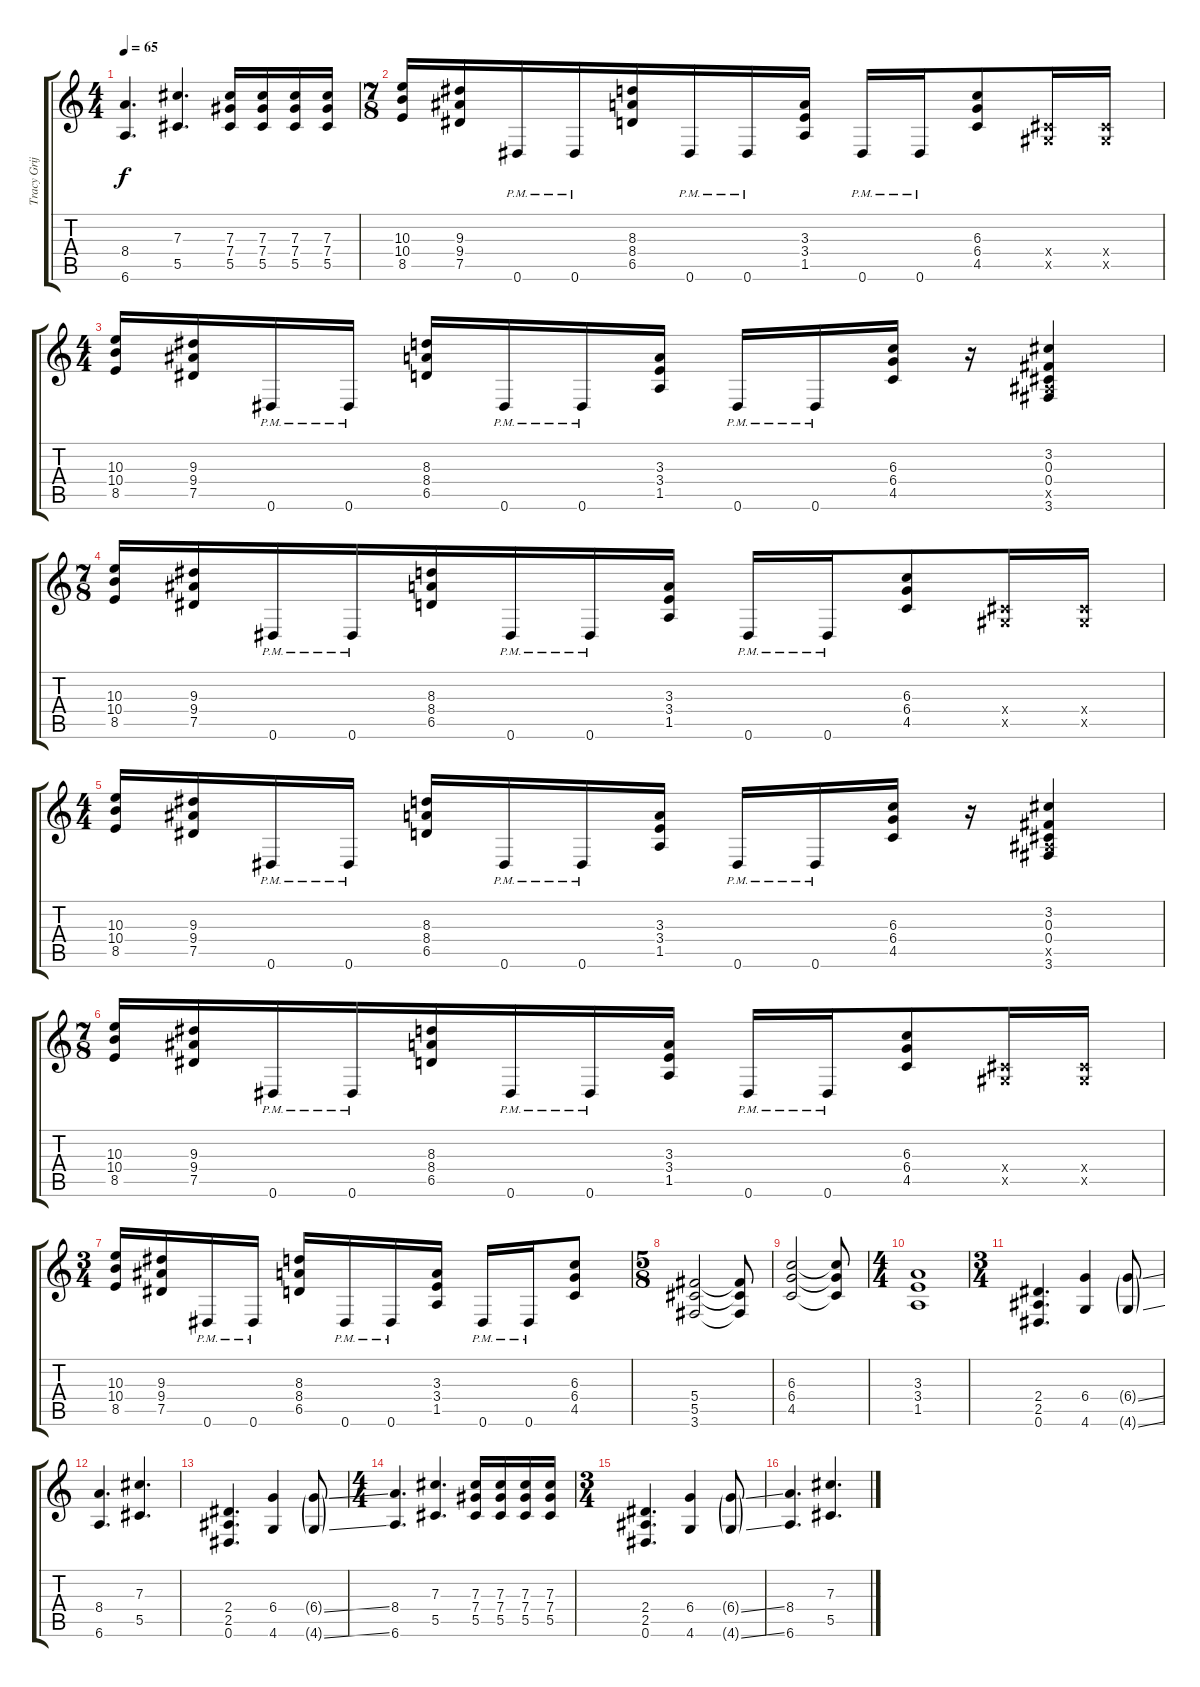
\track ("Tracy Grijalva" "Tracy Grij") {instrument distortionguitar}
\staff {score tabs}
\tuning (Eb4 Bb3 Gb3 Db3 Ab2 Eb2) {hide}
\ts (4 4)
\tempo 65
\clef g2
\ks c
(8.4 6.6).4{d dy f} (7.3 5.5).4{d} (7.3 7.4 5.5).16 (7.3 7.4 5.5).16 (7.3 7.4 5.5).16 (7.3 7.4 5.5).16 |
\ts (7 8)
(10.3 10.4 8.5).16 (9.3 9.4 7.5).16 0.6{pm}.16 0.6{pm}.16 (8.3 8.4 6.5).16 0.6{pm}.16 0.6{pm}.16 (3.3 3.4 1.5).16 0.6{pm}.16 0.6{pm}.16 (6.3 6.4 4.5).8 (0.4{x} 0.5{x}).16 (0.4{x} 0.5{x}).16 |
\ts (4 4)
(10.3 10.4 8.5).16 (9.3 9.4 7.5).16 0.6{pm}.16 0.6{pm}.16 (8.3 8.4 6.5).16 0.6{pm}.16 0.6{pm}.16 (3.3 3.4 1.5).16 0.6{pm}.16 0.6{pm}.16 (6.3 6.4 4.5).16 r.16 (3.2 0.3 0.4 2.5{x} 3.6).4 |
\ts (7 8)
(10.3 10.4 8.5).16 (9.3 9.4 7.5).16 0.6{pm}.16 0.6{pm}.16 (8.3 8.4 6.5).16 0.6{pm}.16 0.6{pm}.16 (3.3 3.4 1.5).16 0.6{pm}.16 0.6{pm}.16 (6.3 6.4 4.5).8 (0.4{x} 0.5{x}).16 (0.4{x} 0.5{x}).16 |
\ts (4 4)
(10.3 10.4 8.5).16 (9.3 9.4 7.5).16 0.6{pm}.16 0.6{pm}.16 (8.3 8.4 6.5).16 0.6{pm}.16 0.6{pm}.16 (3.3 3.4 1.5).16 0.6{pm}.16 0.6{pm}.16 (6.3 6.4 4.5).16 r.16 (3.2 0.3 0.4 2.5{x} 3.6).4 |
\ts (7 8)
(10.3 10.4 8.5).16 (9.3 9.4 7.5).16 0.6{pm}.16 0.6{pm}.16 (8.3 8.4 6.5).16 0.6{pm}.16 0.6{pm}.16 (3.3 3.4 1.5).16 0.6{pm}.16 0.6{pm}.16 (6.3 6.4 4.5).8 (0.4{x} 0.5{x}).16 (0.4{x} 0.5{x}).16 |
\ts (3 4)
(10.3 10.4 8.5).16 (9.3 9.4 7.5).16 0.6{pm}.16 0.6{pm}.16 (8.3 8.4 6.5).16 0.6{pm}.16 0.6{pm}.16 (3.3 3.4 1.5).16 0.6{pm}.16 0.6{pm}.16 (6.3 6.4 4.5).8 |
\ts (5 8)
(5.4 5.5 3.6).2 (5.4{t} 5.5{t} 3.6{t}).8 |
(6.3 6.4 4.5).2 (6.3{t} 6.4{t} 4.5{t}).8 |
\ts (4 4)
(3.3 3.4 1.5).1 |
\ts (3 4)
(2.4 2.5 0.6).4{d} (6.4 4.6).4 (6.4{ss g} 4.6{ss g}).8 |
(8.4 6.6).4{d} (7.3 5.5).4{d} |
(2.4 2.5 0.6).4{d} (6.4 4.6).4 (6.4{ss g} 4.6{ss g}).8 |
\ts (4 4)
(8.4 6.6).4{d} (7.3 5.5).4{d} (7.3 7.4 5.5).16 (7.3 7.4 5.5).16 (7.3 7.4 5.5).16 (7.3 7.4 5.5).16 |
\ts (3 4)
(2.4 2.5 0.6).4{d} (6.4 4.6).4 (6.4{ss g} 4.6{ss g}).8 |
(8.4 6.6).4{d} (7.3 5.5).4{d}
